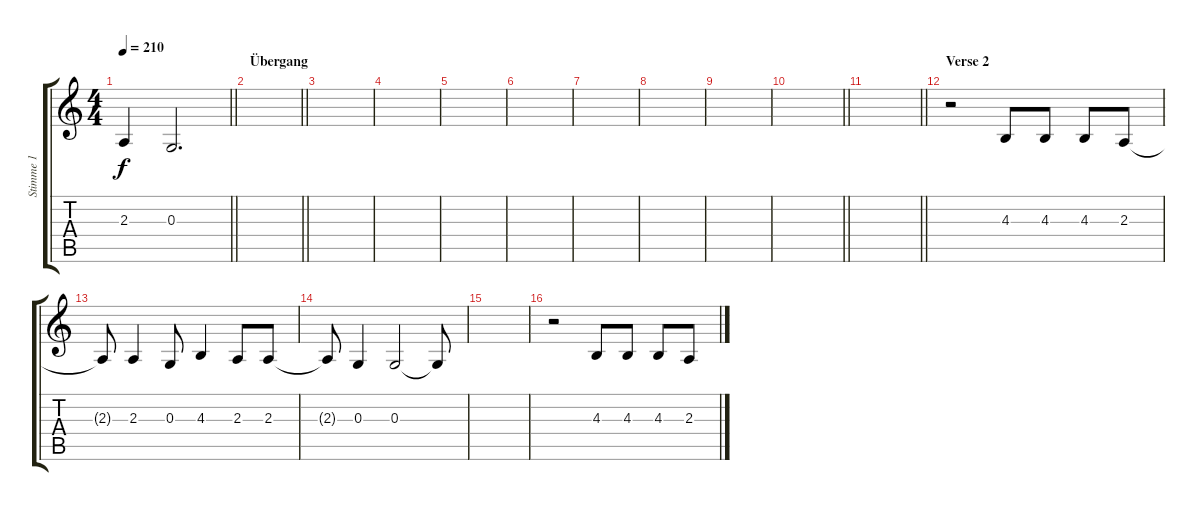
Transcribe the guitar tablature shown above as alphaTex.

\track ("Stimme 1" "Stimme 1") {instrument englishhorn}
\staff {score tabs}
\tuning (E4 B3 G3 D3 A2 E2) {hide}
\ts (4 4)
\tempo 210
\clef g2
\barLineRight lightlight
\ks c
2.3{t}.4{dy f} 0.3.2{d} |
\section ("" "Übergang")
\barLineRight lightlight
|
|
|
|
|
|
|
|
\barLineRight lightlight
|
\barLineRight lightlight
|
\section ("" "Verse 2")
r.2 4.3.8 4.3.8 4.3.8 2.3.8 |
2.3{t}.8 2.3.4 0.3.8 4.3.4 2.3.8 2.3.8 |
2.3{t}.8 0.3.4 0.3.2 0.3{t}.8 |
|
r.2 4.3.8 4.3.8 4.3.8 2.3.8
